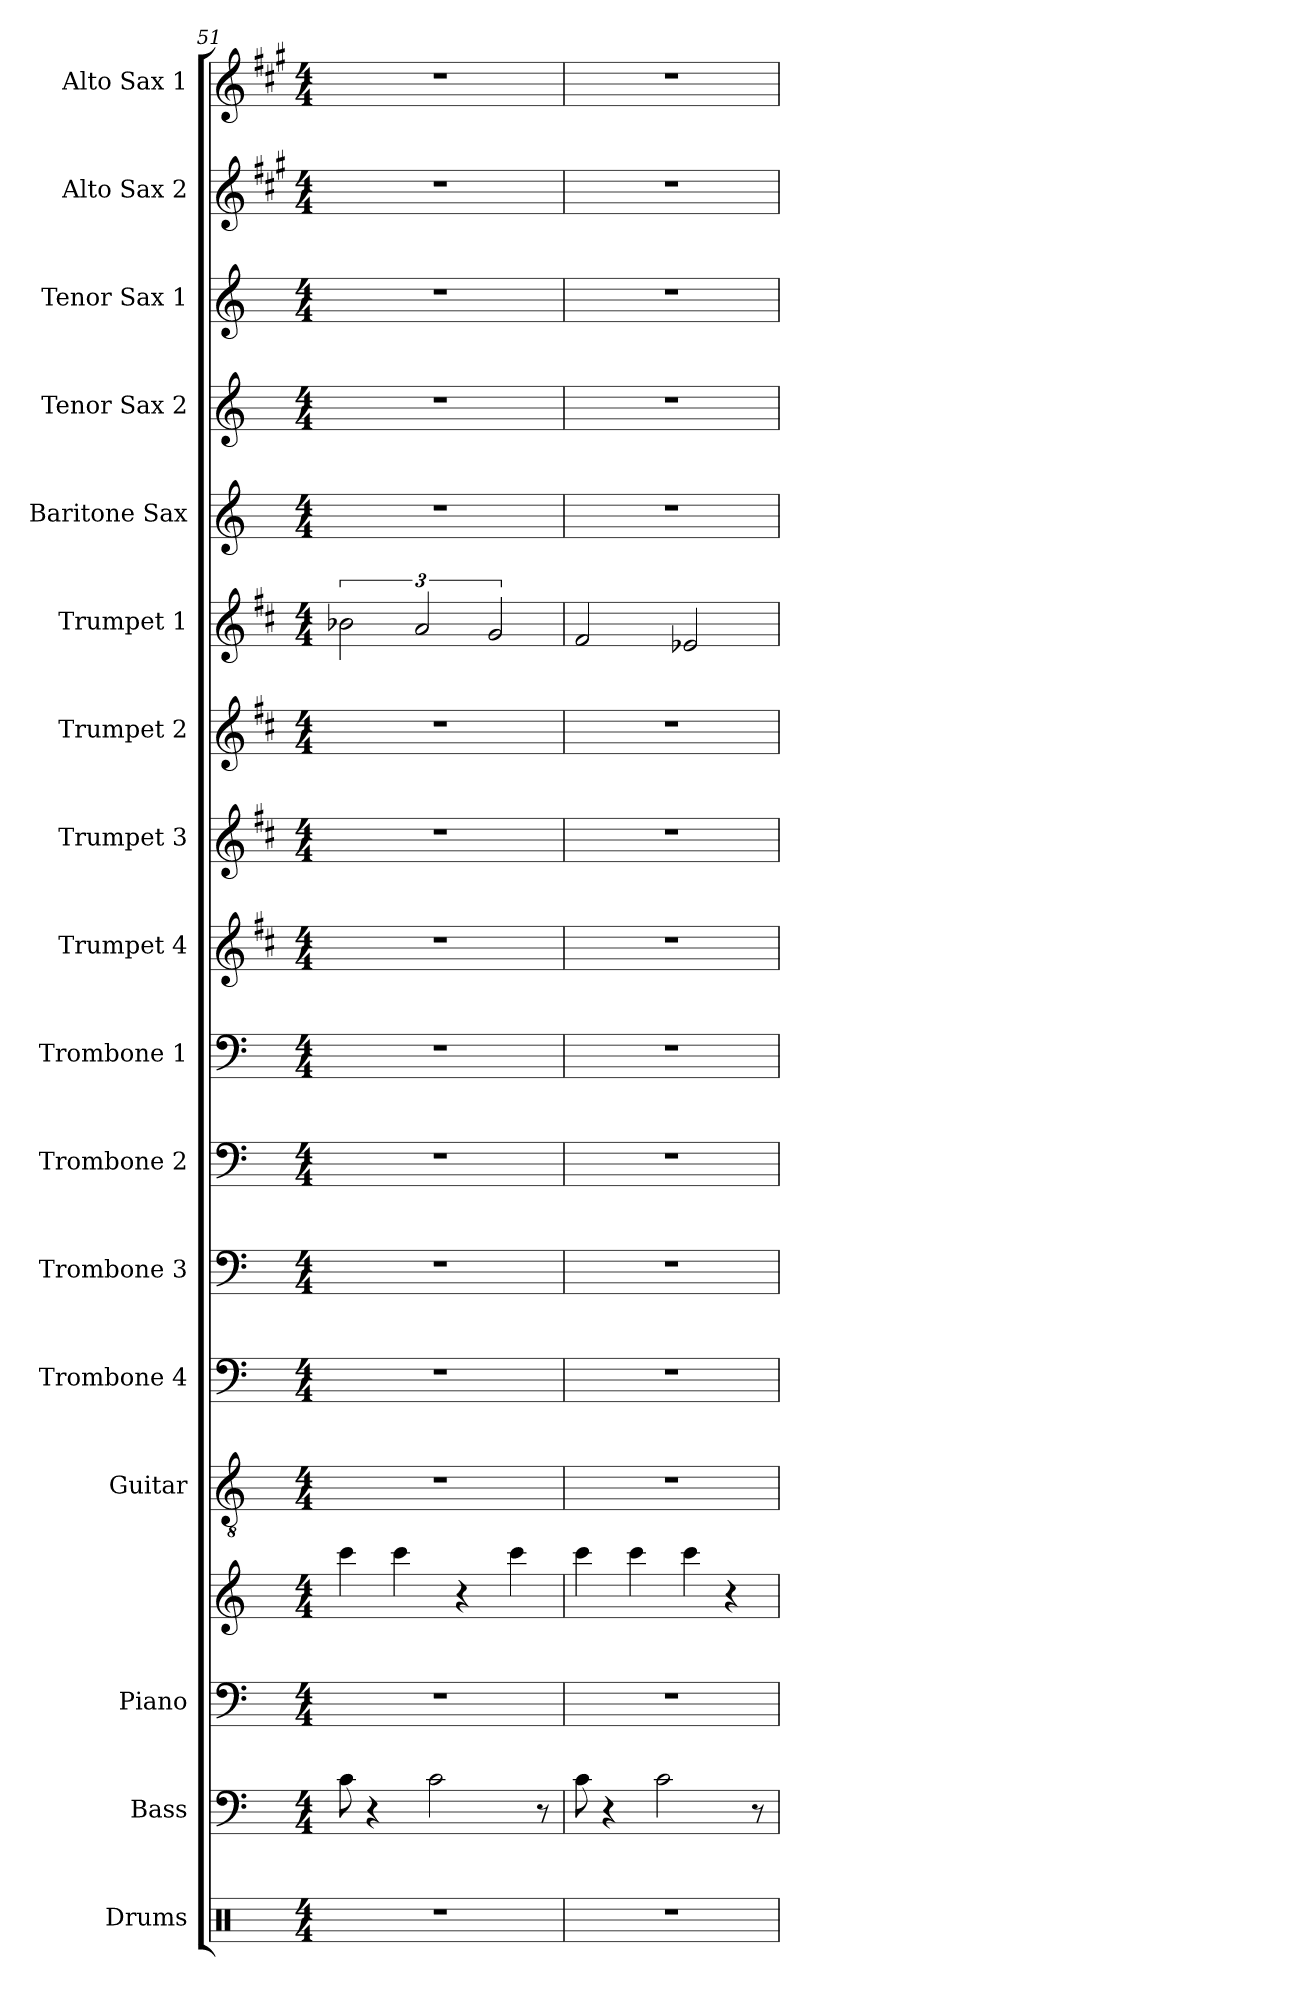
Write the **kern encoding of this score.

**kern	**kern	**kern	**kern	**kern	**kern	**kern	**kern	**kern	**kern	**kern	**kern	**kern	**kern	**kern	**kern	**kern	**kern
*part17	*part16	*part15	*part15	*part14	*part13	*part12	*part11	*part10	*part9	*part8	*part7	*part6	*part5	*part4	*part3	*part2	*part1
*staff18	*staff17	*staff16	*staff15	*staff14	*staff13	*staff12	*staff11	*staff10	*staff9	*staff8	*staff7	*staff6	*staff5	*staff4	*staff3	*staff2	*staff1
*I"Drums	*I"Bass	*I"Piano	*	*I"Guitar	*I"Trombone 4	*I"Trombone 3	*I"Trombone 2	*I"Trombone 1	*I"Trumpet 4	*I"Trumpet 3	*I"Trumpet 2	*I"Trumpet 1	*I"Baritone Sax	*I"Tenor Sax 2	*I"Tenor Sax 1	*I"Alto Sax 2	*I"Alto Sax 1
*I'Drums	*I'Bass	*I'Piano	*	*I'Gtr.	*I'Tbn. 4	*I'Tbn. 3	*I'Tbn. 2	*I'Tbn. 1	*I'Tpt. 4	*I'Tpt. 3	*I'Tpt. 2	*I'Tpt. 1	*I'Bari	*I'Tenor 2	*I'Tenor 1	*I'Alto 2	*I'Alto 1
*clefX	*clefF4	*clefF4	*clefG2	*clefGv2	*clefF4	*clefF4	*clefF4	*clefF4	*clefG2	*clefG2	*clefG2	*clefG2	*clefG2	*clefG2	*clefG2	*clefG2	*clefG2
*	*ITrd7c12	*	*	*	*	*	*	*	*ITrd1c2	*ITrd1c2	*ITrd1c2	*ITrd1c2	*ITrd12c21	*ITrd8c14	*ITrd8c14	*ITrd5c9	*ITrd5c9
*k[]	*k[]	*k[]	*k[]	*k[]	*k[]	*k[]	*k[]	*k[]	*k[]	*k[]	*k[]	*k[]	*k[]	*k[]	*k[]	*k[]	*k[]
*M4/4	*M4/4	*M4/4	*M4/4	*M4/4	*M4/4	*M4/4	*M4/4	*M4/4	*M4/4	*M4/4	*M4/4	*M4/4	*M4/4	*M4/4	*M4/4	*M4/4	*M4/4
=51	=51	=51	=51	=51	=51	=51	=51	=51	=51	=51	=51	=51	=51	=51	=51	=51	=51
1r	8C\	1r	4ccc\	1r	1r	1r	1r	1r	1r	1r	1r	3a-X\	1r	1r	1r	1r	1r
.	4r	.	.	.	.	.	.	.	.	.	.	.	.	.	.	.	.
.	.	.	4ccc\	.	.	.	.	.	.	.	.	.	.	.	.	.	.
.	.	.	.	.	.	.	.	.	.	.	.	3g/	.	.	.	.	.
.	2C\	.	.	.	.	.	.	.	.	.	.	.	.	.	.	.	.
.	.	.	4r	.	.	.	.	.	.	.	.	.	.	.	.	.	.
.	.	.	.	.	.	.	.	.	.	.	.	3f/	.	.	.	.	.
.	.	.	4ccc\	.	.	.	.	.	.	.	.	.	.	.	.	.	.
.	8r	.	.	.	.	.	.	.	.	.	.	.	.	.	.	.	.
=52	=52	=52	=52	=52	=52	=52	=52	=52	=52	=52	=52	=52	=52	=52	=52	=52	=52
1r	8C\	1r	4ccc\	1r	1r	1r	1r	1r	1r	1r	1r	2e/	1r	1r	1r	1r	1r
.	4r	.	.	.	.	.	.	.	.	.	.	.	.	.	.	.	.
.	.	.	4ccc\	.	.	.	.	.	.	.	.	.	.	.	.	.	.
.	2C\	.	.	.	.	.	.	.	.	.	.	.	.	.	.	.	.
.	.	.	4ccc\	.	.	.	.	.	.	.	.	2d-X/	.	.	.	.	.
.	.	.	4r	.	.	.	.	.	.	.	.	.	.	.	.	.	.
.	8r	.	.	.	.	.	.	.	.	.	.	.	.	.	.	.	.
=	=	=	=	=	=	=	=	=	=	=	=	=	=	=	=	=	=
*-	*-	*-	*-	*-	*-	*-	*-	*-	*-	*-	*-	*-	*-	*-	*-	*-	*-
